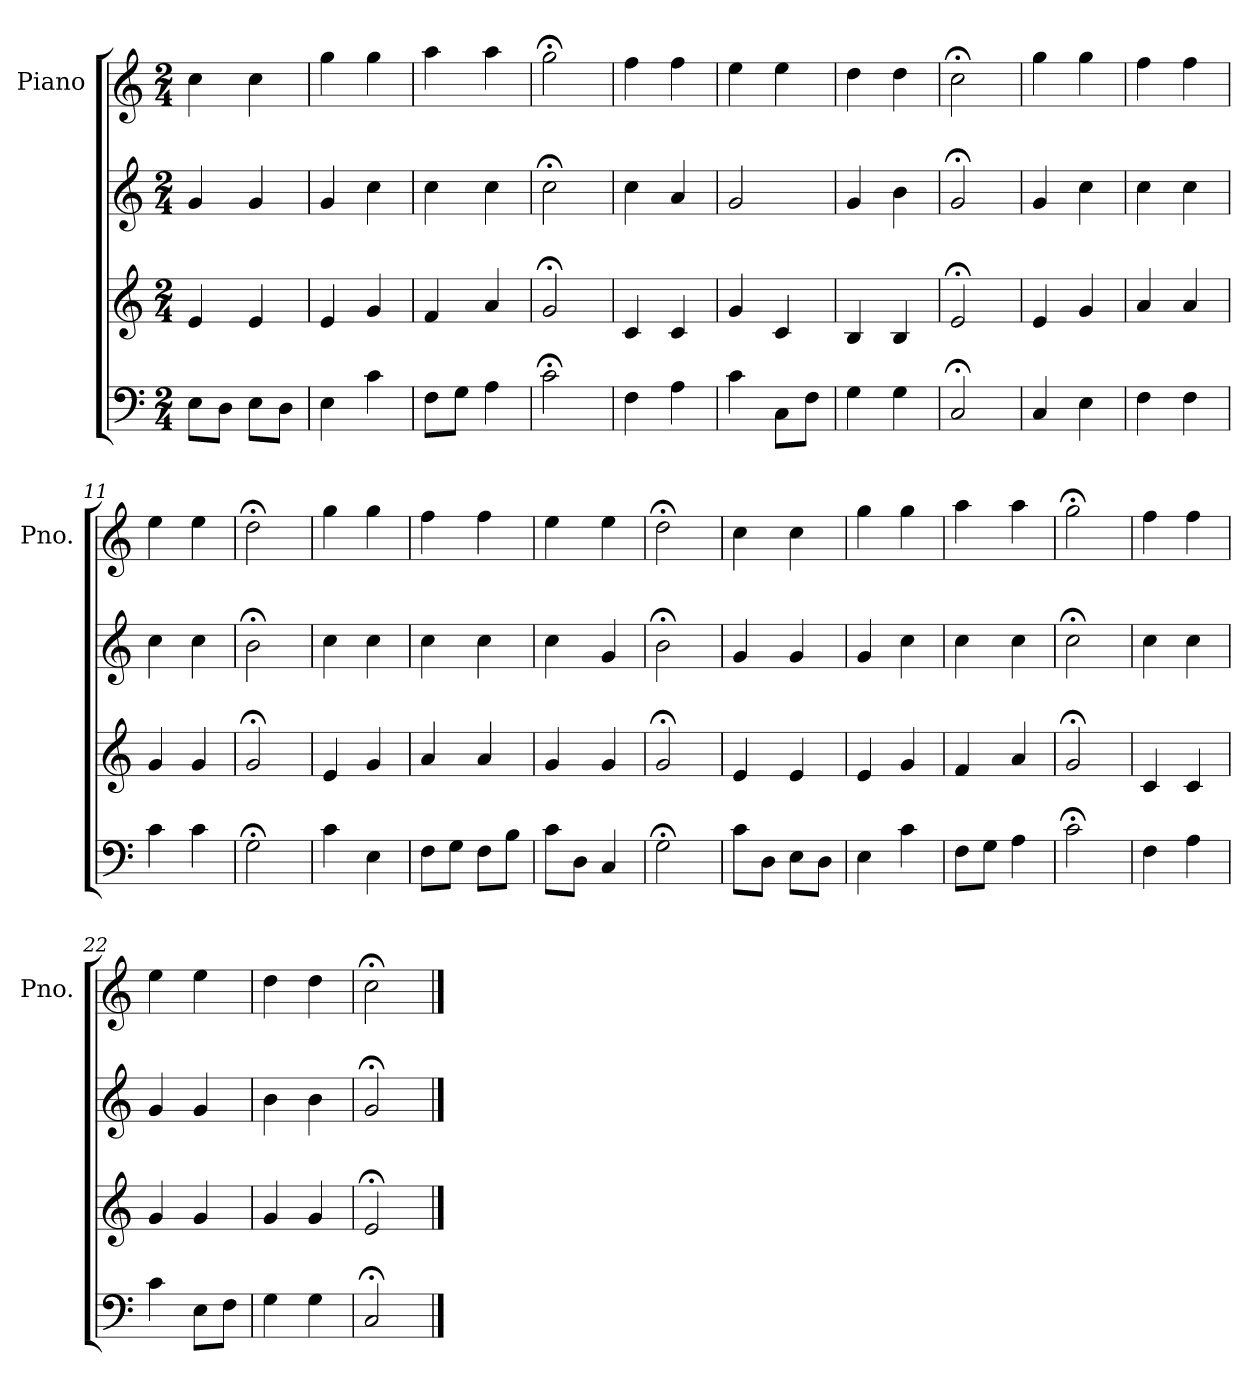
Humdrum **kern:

**kern	**kern	**kern	**kern
*part4	*part3	*part2	*part1
*staff4	*staff3	*staff2	*staff1
*	*	*	*I"Piano
*	*	*	*I'Pno.
*clefF4	*clefG2	*clefG2	*clefG2
*k[]	*k[]	*k[]	*k[]
*M2/4	*M2/4	*M2/4	*M2/4
=1	=1	=1	=1
8E\L	4e	4g	4cc\
8D\J	.	.	.
8E\L	4e	4g	4cc\
8D\J	.	.	.
=2	=2	=2	=2
4E	4e	4g	4gg\
4c	4g	4cc	4gg\
=3	=3	=3	=3
8F\L	4f	4cc	4aa\
8G\J	.	.	.
4A	4a	4cc	4aa\
=4	=4	=4	=4
2c;	2g;	2cc;	2gg;<\
=5	=5	=5	=5
4F	4c	4cc	4ff\
4A	4c	4a	4ff\
=6	=6	=6	=6
4c	4g	2g	4ee\
8C\L	4c	.	4ee\
8F\J	.	.	.
=7	=7	=7	=7
4G	4B	4g	4dd\
4G	4B	4b	4dd\
=8	=8	=8	=8
2C;	2e;	2g;	2cc;<\
=9	=9	=9	=9
4C	4e	4g	4gg\
4E	4g	4cc	4gg\
=10	=10	=10	=10
4F	4a	4cc	4ff\
4F	4a	4cc	4ff\
=11	=11	=11	=11
4c	4g	4cc	4ee\
4c	4g	4cc	4ee\
=12	=12	=12	=12
2G;	2g;	2b;	2dd;<\
=13	=13	=13	=13
4c	4e	4cc	4gg\
4E	4g	4cc	4gg\
!!LO:LB:g=z
=14	=14	=14	=14
8F\L	4a	4cc	4ff\
8G\J	.	.	.
8F\L	4a	4cc	4ff\
8B\J	.	.	.
=15	=15	=15	=15
8c\L	4g	4cc	4ee\
8D\J	.	.	.
4C	4g	4g	4ee\
=16	=16	=16	=16
2G;	2g;	2b;	2dd;<\
=17	=17	=17	=17
8c\L	4e	4g	4cc\
8D\J	.	.	.
8E\L	4e	4g	4cc\
8D\J	.	.	.
=18	=18	=18	=18
4E	4e	4g	4gg\
4c	4g	4cc	4gg\
=19	=19	=19	=19
8F\L	4f	4cc	4aa\
8G\J	.	.	.
4A	4a	4cc	4aa\
=20	=20	=20	=20
2c;	2g;	2cc;	2gg;<\
=21	=21	=21	=21
4F	4c	4cc	4ff\
4A	4c	4cc	4ff\
=22	=22	=22	=22
4c	4g	4g	4ee\
8E\L	4g	4g	4ee\
8F\J	.	.	.
=23	=23	=23	=23
4G	4g	4b	4dd\
4G	4g	4b	4dd\
=24	=24	=24	=24
2C;	2e;	2g;	2cc;<\
==	==	==	==
*-	*-	*-	*-
